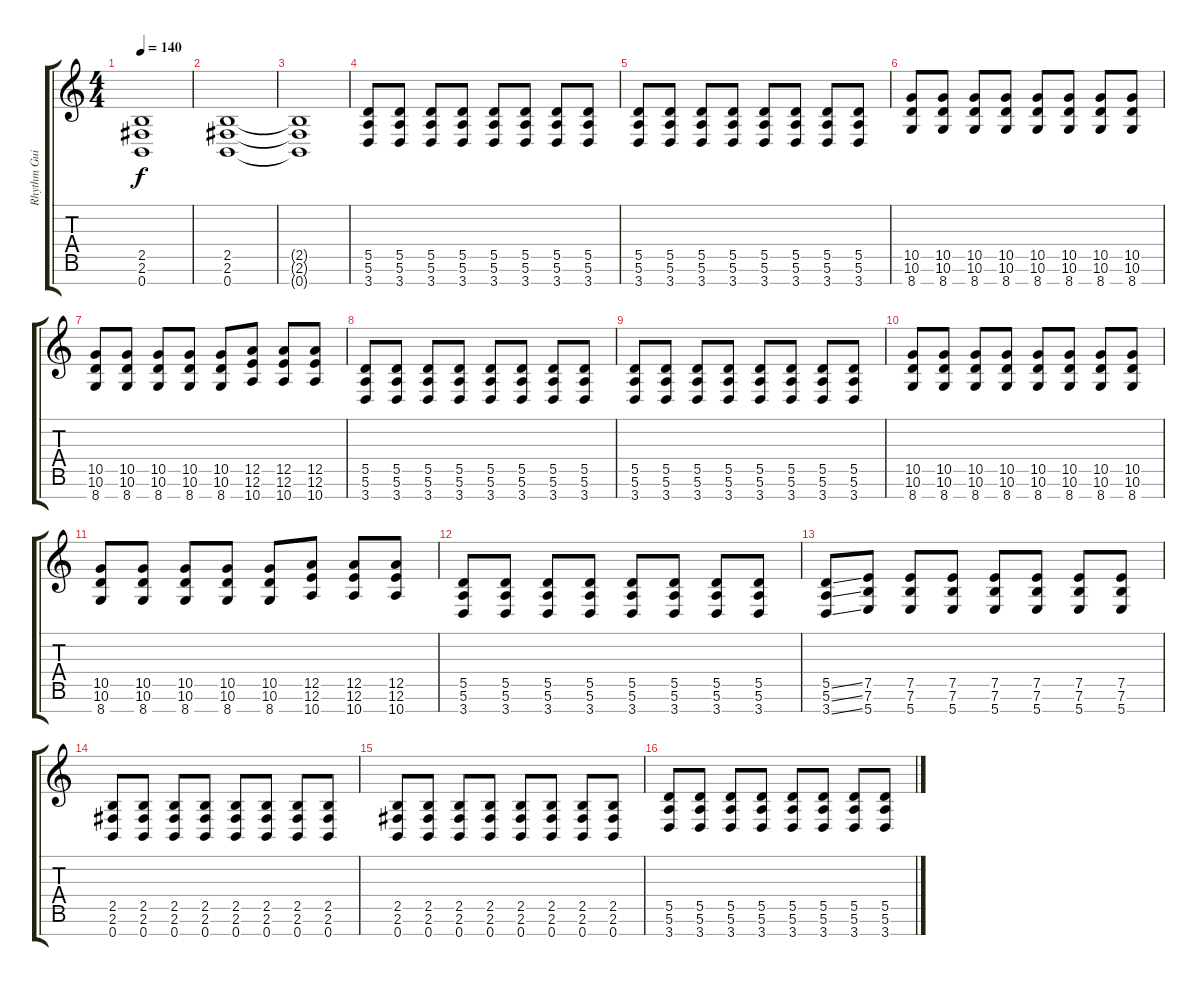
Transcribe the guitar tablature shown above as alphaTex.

\track ("Rhythm Guitar 1" "Rhythm Gui") {instrument distortionguitar}
\staff {score tabs}
\tuning (E4 B3 G3 D3 A2 E2 B1) {hide}
\ts (4 4)
\tempo 140
\clef g2
\ks c
(2.5{t} 2.6{t} 0.7{t}).1{dy f} |
(2.5 2.6 0.7).1 |
(2.5{t} 2.6{t} 0.7{t}).1 |
(5.5 5.6 3.7).8 (5.5 5.6 3.7).8 (5.5 5.6 3.7).8 (5.5 5.6 3.7).8 (5.5 5.6 3.7).8 (5.5 5.6 3.7).8 (5.5 5.6 3.7).8 (5.5 5.6 3.7).8 |
(5.5 5.6 3.7).8 (5.5 5.6 3.7).8 (5.5 5.6 3.7).8 (5.5 5.6 3.7).8 (5.5 5.6 3.7).8 (5.5 5.6 3.7).8 (5.5 5.6 3.7).8 (5.5 5.6 3.7).8 |
(10.5 10.6 8.7).8 (10.5 10.6 8.7).8 (10.5 10.6 8.7).8 (10.5 10.6 8.7).8 (10.5 10.6 8.7).8 (10.5 10.6 8.7).8 (10.5 10.6 8.7).8 (10.5 10.6 8.7).8 |
(10.5 10.6 8.7).8 (10.5 10.6 8.7).8 (10.5 10.6 8.7).8 (10.5 10.6 8.7).8 (10.5 10.6 8.7).8 (12.5 12.6 10.7).8 (12.5 12.6 10.7).8 (12.5 12.6 10.7).8 |
(5.5 5.6 3.7).8 (5.5 5.6 3.7).8 (5.5 5.6 3.7).8 (5.5 5.6 3.7).8 (5.5 5.6 3.7).8 (5.5 5.6 3.7).8 (5.5 5.6 3.7).8 (5.5 5.6 3.7).8 |
(5.5 5.6 3.7).8 (5.5 5.6 3.7).8 (5.5 5.6 3.7).8 (5.5 5.6 3.7).8 (5.5 5.6 3.7).8 (5.5 5.6 3.7).8 (5.5 5.6 3.7).8 (5.5 5.6 3.7).8 |
(10.5 10.6 8.7).8 (10.5 10.6 8.7).8 (10.5 10.6 8.7).8 (10.5 10.6 8.7).8 (10.5 10.6 8.7).8 (10.5 10.6 8.7).8 (10.5 10.6 8.7).8 (10.5 10.6 8.7).8 |
(10.5 10.6 8.7).8 (10.5 10.6 8.7).8 (10.5 10.6 8.7).8 (10.5 10.6 8.7).8 (10.5 10.6 8.7).8 (12.5 12.6 10.7).8 (12.5 12.6 10.7).8 (12.5 12.6 10.7).8 |
(5.5 5.6 3.7).8 (5.5 5.6 3.7).8 (5.5 5.6 3.7).8 (5.5 5.6 3.7).8 (5.5 5.6 3.7).8 (5.5 5.6 3.7).8 (5.5 5.6 3.7).8 (5.5 5.6 3.7).8 |
(5.5{ss} 5.6{ss} 3.7{ss}).8 (7.5 7.6 5.7).8 (7.5 7.6 5.7).8 (7.5 7.6 5.7).8 (7.5 7.6 5.7).8 (7.5 7.6 5.7).8 (7.5 7.6 5.7).8 (7.5 7.6 5.7).8 |
(2.5 2.6 0.7).8 (2.5 2.6 0.7).8 (2.5 2.6 0.7).8 (2.5 2.6 0.7).8 (2.5 2.6 0.7).8 (2.5 2.6 0.7).8 (2.5 2.6 0.7).8 (2.5 2.6 0.7).8 |
(2.5 2.6 0.7).8 (2.5 2.6 0.7).8 (2.5 2.6 0.7).8 (2.5 2.6 0.7).8 (2.5 2.6 0.7).8 (2.5 2.6 0.7).8 (2.5 2.6 0.7).8 (2.5 2.6 0.7).8 |
(5.5 5.6 3.7).8 (5.5 5.6 3.7).8 (5.5 5.6 3.7).8 (5.5 5.6 3.7).8 (5.5 5.6 3.7).8 (5.5 5.6 3.7).8 (5.5 5.6 3.7).8 (5.5 5.6 3.7).8
